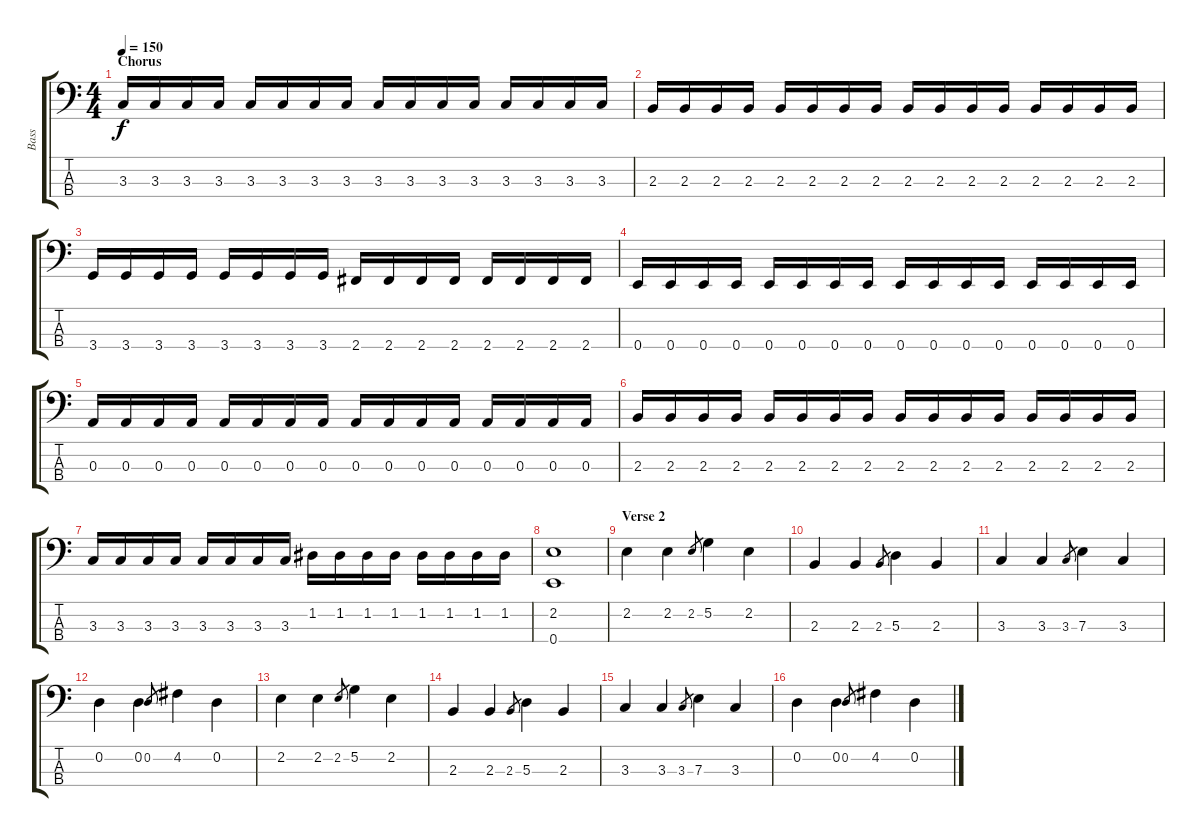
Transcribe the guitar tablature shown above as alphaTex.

\track ("Bass" "Bass") {instrument electricbasspick}
\staff {score tabs}
\tuning (G2 D2 A1 E1) {hide}
\ts (4 4)
\section ("" "Chorus")
\tempo 150
\clef f4
\ks c
3.3.16{dy f} 3.3.16 3.3.16 3.3.16 3.3.16 3.3.16 3.3.16 3.3.16 3.3.16 3.3.16 3.3.16 3.3.16 3.3.16 3.3.16 3.3.16 3.3.16 |
2.3.16 2.3.16 2.3.16 2.3.16 2.3.16 2.3.16 2.3.16 2.3.16 2.3.16 2.3.16 2.3.16 2.3.16 2.3.16 2.3.16 2.3.16 2.3.16 |
3.4.16 3.4.16 3.4.16 3.4.16 3.4.16 3.4.16 3.4.16 3.4.16 2.4.16 2.4.16 2.4.16 2.4.16 2.4.16 2.4.16 2.4.16 2.4.16 |
0.4.16 0.4.16 0.4.16 0.4.16 0.4.16 0.4.16 0.4.16 0.4.16 0.4.16 0.4.16 0.4.16 0.4.16 0.4.16 0.4.16 0.4.16 0.4.16 |
0.3.16 0.3.16 0.3.16 0.3.16 0.3.16 0.3.16 0.3.16 0.3.16 0.3.16 0.3.16 0.3.16 0.3.16 0.3.16 0.3.16 0.3.16 0.3.16 |
2.3.16 2.3.16 2.3.16 2.3.16 2.3.16 2.3.16 2.3.16 2.3.16 2.3.16 2.3.16 2.3.16 2.3.16 2.3.16 2.3.16 2.3.16 2.3.16 |
3.3.16 3.3.16 3.3.16 3.3.16 3.3.16 3.3.16 3.3.16 3.3.16 1.2.16 1.2.16 1.2.16 1.2.16 1.2.16 1.2.16 1.2.16 1.2.16 |
(2.2 0.4).1 |
\section ("" "Verse 2")
2.2.4 2.2.4 2.2.8{gr} 5.2.4 2.2.4 |
2.3.4 2.3.4 2.3.8{gr} 5.3.4 2.3.4 |
3.3.4 3.3.4 3.3.8{gr} 7.3.4 3.3.4 |
0.2.4 0.2.4 0.2.8{gr} 4.2.4 0.2.4 |
2.2.4 2.2.4 2.2.8{gr} 5.2.4 2.2.4 |
2.3.4 2.3.4 2.3.8{gr} 5.3.4 2.3.4 |
3.3.4 3.3.4 3.3.8{gr} 7.3.4 3.3.4 |
0.2.4 0.2.4 0.2.8{gr} 4.2.4 0.2.4
